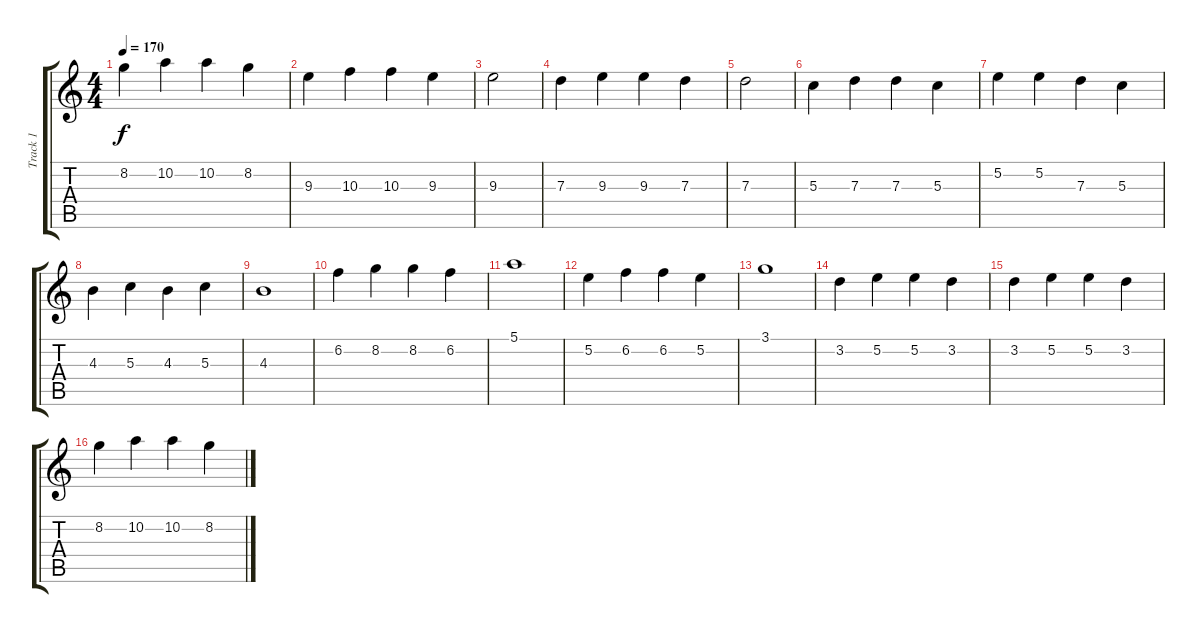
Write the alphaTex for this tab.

\track ("Track 1" "Track 1") {instrument overdrivenguitar}
\staff {score tabs}
\tuning (E4 B3 G3 D3 A2 E2) {hide}
\ts (4 4)
\tempo 170
\clef g2
\ks c
8.2.4{dy f} 10.2.4 10.2.4 8.2.4 |
9.3.4 10.3.4 10.3.4 9.3.4 |
9.3.2 |
7.3.4 9.3.4 9.3.4 7.3.4 |
7.3.2 |
5.3.4 7.3.4 7.3.4 5.3.4 |
5.2.4 5.2.4 7.3.4 5.3.4 |
4.3.4 5.3.4 4.3.4 5.3.4 |
4.3.1 |
6.2.4 8.2.4 8.2.4 6.2.4 |
5.1.1 |
5.2.4 6.2.4 6.2.4 5.2.4 |
3.1.1 |
3.2.4 5.2.4 5.2.4 3.2.4 |
3.2.4 5.2.4 5.2.4 3.2.4 |
8.2.4 10.2.4 10.2.4 8.2.4
